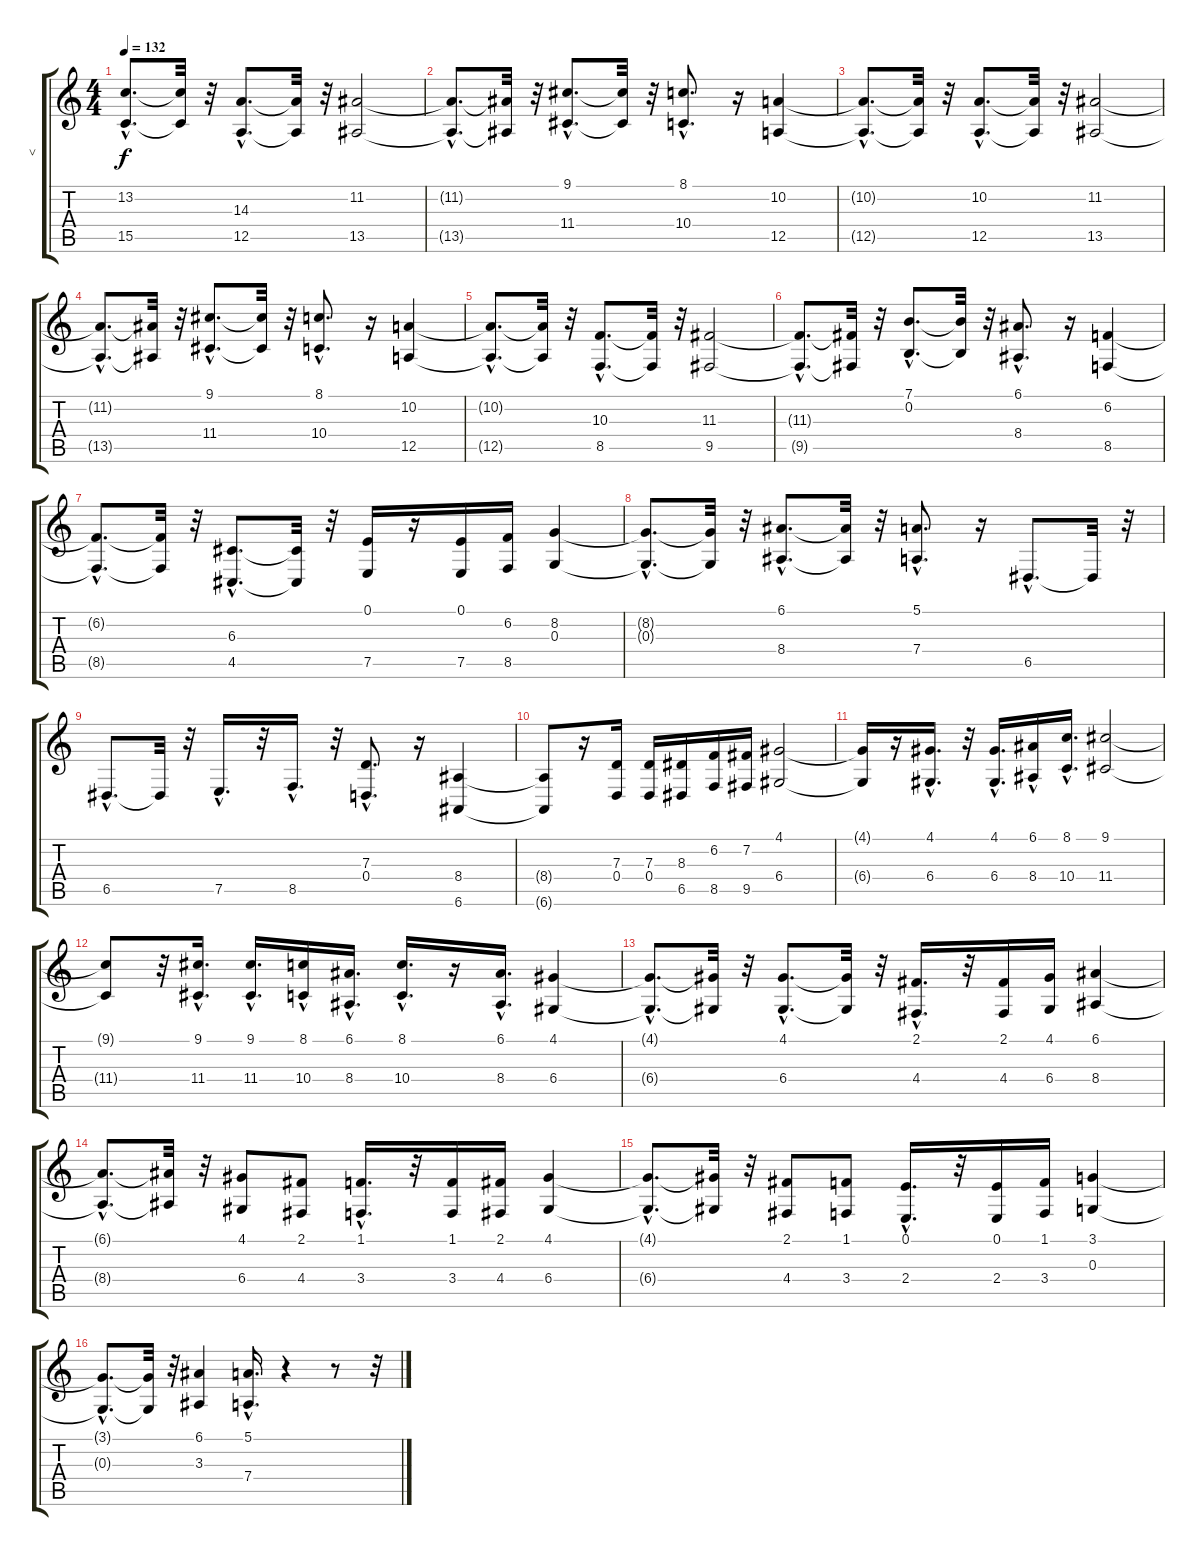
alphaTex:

\track ("         <<<<<+>>>>>" "         <") {instrument trombone}
\staff {score tabs}
\tuning (E4 B3 G3 D3 A2 E2) {hide}
\ts (4 4)
\tempo 132
\clef g2
\ks c
(13.2{hac t} 15.5{hac t}).8{d dy f} (13.2{t} 15.5{t}).32 r.32 (14.3{hac} 12.5{hac}).8{d} (14.3{t} 12.5{t}).32 r.32 (11.2 13.5).2 |
(11.2{hac t} 13.5{hac t}).8{d} (11.2{t} 13.5{t}).32 r.32 (9.1{hac} 11.4{hac}).8{d} (9.1{t} 11.4{t}).32 r.32 (8.1{hac} 10.4{hac}).8{d} r.16 (10.2 12.5).4 |
(10.2{hac t} 12.5{hac t}).8{d} (10.2{t} 12.5{t}).32 r.32 (10.2{hac} 12.5{hac}).8{d} (10.2{t} 12.5{t}).32 r.32 (11.2 13.5).2 |
(11.2{hac t} 13.5{hac t}).8{d} (11.2{t} 13.5{t}).32 r.32 (9.1{hac} 11.4{hac}).8{d} (9.1{t} 11.4{t}).32 r.32 (8.1{hac} 10.4{hac}).8{d} r.16 (10.2 12.5).4 |
(10.2{hac t} 12.5{hac t}).8{d} (10.2{t} 12.5{t}).32 r.32 (10.3{hac} 8.5{hac}).8{d} (10.3{t} 8.5{t}).32 r.32 (11.3 9.5).2 |
(11.3{hac t} 9.5{hac t}).8{d} (11.3{t} 9.5{t}).32 r.32 (7.1{hac} 0.2{hac}).8{d} (7.1{t} 0.2{t}).32 r.32 (6.1{hac} 8.4{hac}).8{d} r.16 (6.2 8.5).4 |
(6.2{hac t} 8.5{hac t}).8{d} (6.2{t} 8.5{t}).32 r.32 (6.3{hac} 4.5{hac}).8{d} (6.3{t} 4.5{t}).32 r.32 (0.1 7.5).16 r.16 (0.1 7.5).16 (6.2 8.5).16 (8.2 0.3).4 |
(8.2{hac t} 0.3{hac t}).8{d} (8.2{t} 0.3{t}).32 r.32 (6.1{hac} 8.4{hac}).8{d} (6.1{t} 8.4{t}).32 r.32 (5.1{hac} 7.4{hac}).8{d} r.16 6.5{hac}.8{d} 6.5{t}.32 r.32 |
6.5{hac}.8{d} 6.5{t}.32 r.32 7.5{hac}.16{d} r.32 8.5{hac}.16{d} r.32 (7.3{hac} 0.4{hac}).8{d volume 10} r.16 (8.4 6.6).4{volume 10} |
(8.4{t} 6.6{t}).8 r.16 (7.3 0.4).16{volume 9} (7.3 0.4).16{volume 9} (8.3 6.5).16 (6.2 8.5).16{volume 9} (7.2 9.5).16{volume 9} (4.1 6.4).2{volume 9} |
(4.1{t} 6.4{t}).16 r.16 (4.1{hac} 6.4{hac}).16{d volume 8} r.32 (4.1{hac} 6.4{hac}).16{d volume 8} (6.1{hac} 8.4{hac}).16{volume 8} (8.1{hac} 10.4{hac}).16{d volume 7} (9.1 11.4).2{volume 7} |
(9.1{t} 11.4{t}).8 r.32 (9.1{hac} 11.4{hac}).16{d volume 6} (9.1{hac} 11.4{hac}).16{d volume 6} (8.1{hac} 10.4{hac}).16{volume 6} (6.1{hac} 8.4{hac}).16{d volume 6} (8.1{hac} 10.4{hac}).16{d volume 6} r.16 (6.1{hac} 8.4{hac}).16{d volume 6} (4.1 6.4).4{volume 6} |
(4.1{hac t} 6.4{hac t}).8{d} (4.1{t} 6.4{t}).32 r.32 (4.1{hac} 6.4{hac}).8{d volume 5} (4.1{t} 6.4{t}).32 r.32 (2.1{hac} 4.4{hac}).16{d volume 4} r.32 (2.1 4.4).16{volume 4} (4.1 6.4).16{volume 4} (6.1 8.4).4 |
(6.1{hac t} 8.4{hac t}).8{d} (6.1{t} 8.4{t}).32 r.32 (4.1 6.4).8{volume 4} (2.1 4.4).8{volume 3} (1.1{hac} 3.4{hac}).16{d volume 3} r.32 (1.1 3.4).16{volume 3} (2.1 4.4).16{volume 3} (4.1 6.4).4 |
(4.1{hac t} 6.4{hac t}).8{d} (4.1{t} 6.4{t}).32 r.32 (2.1 4.4).8{volume 2} (1.1 3.4).8{volume 2} (0.1{hac} 2.4{hac}).16{d volume 2} r.32 (0.1 2.4).16{volume 2} (1.1 3.4).16{volume 2} (3.1 0.3).4{volume 1} |
(3.1{hac t} 0.3{hac t}).8{d} (3.1{t} 0.3{t}).32 r.32 (6.1 3.3).4{volume 1} (5.1{hac} 7.4{hac}).16{d volume 0} r.4 r.8 r.32
